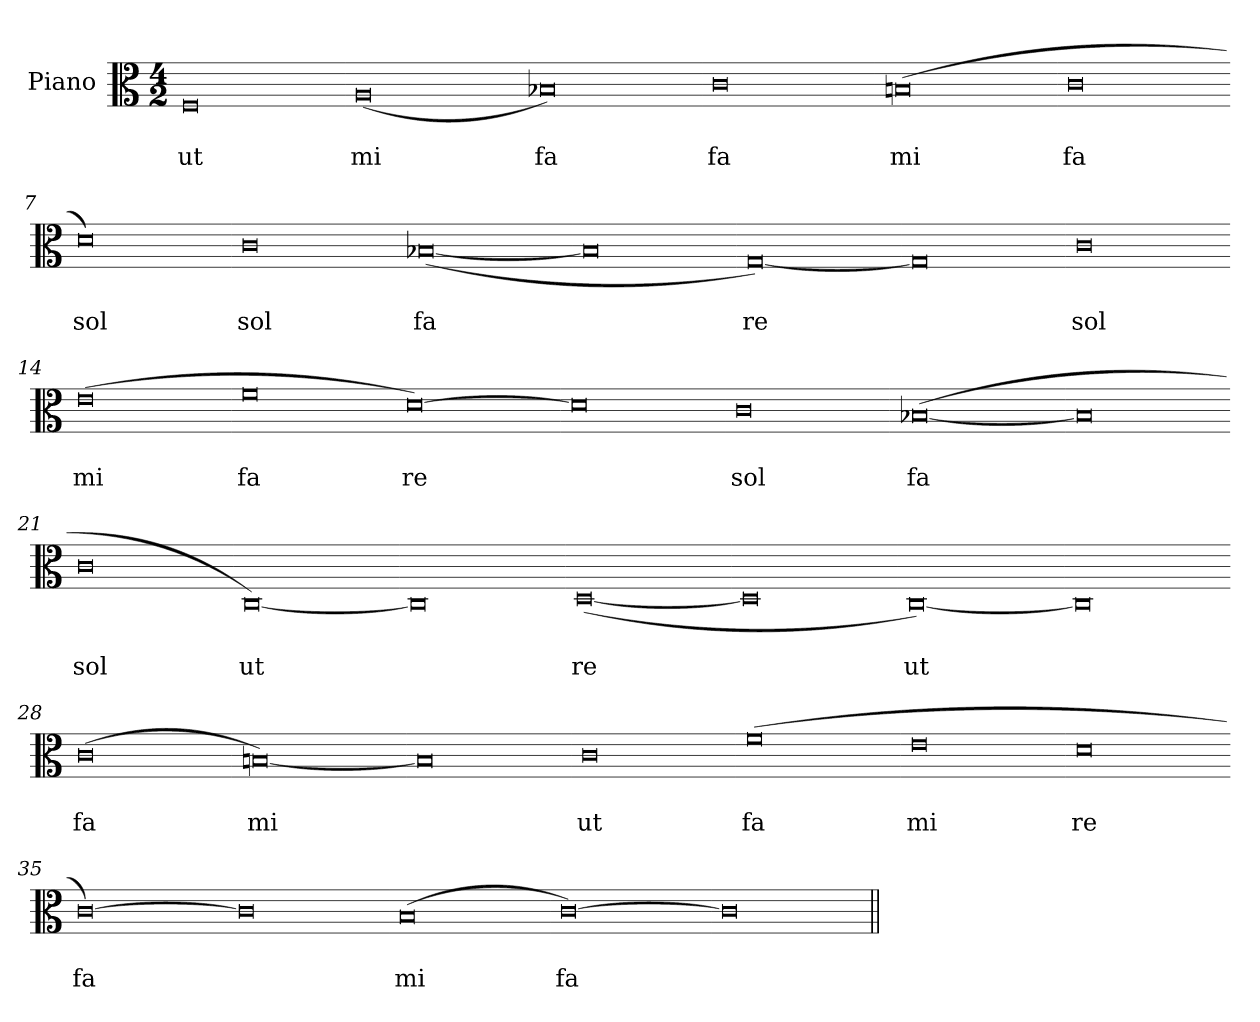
**kern	**text	**text
*part1	*part1	*part1
*staff1	*staff1	*staff1
*I"Piano	*	*
*I'Pno.	*	*
*clefC3	*	*
*k[]	*	*
*M4/2	*	*
=1	=1	=1
!	!	!LO:LY:b
0F	.	ut
=2-	=2-	=2-
!	!	!LO:LY:b
(0A	.	mi
=3-	=3-	=3-
!	!	!LO:LY:b
0B-i)	.	fa
=4-	=4-	=4-
!	!	!LO:LY:b
0c	.	fa
=5-	=5-	=5-
!	!	!LO:LY:b
(0Bn	.	mi
=6-	=6-	=6-
!	!	!LO:LY:b
0c	.	fa
=7-	=7-	=7-
!	!	!LO:LY:b
0d)	.	sol
=8-	=8-	=8-
!	!	!LO:LY:b
0c	.	sol
=9-	=9-	=9-
!	!	!LO:LY:b
([0B-X/	.	fa
=10-	=10-	=10-
0B-]	.	.
!!LO:LB:g=z
=11-	=11-	=11-
!	!	!LO:LY:b
[0G/)	.	re
=12-	=12-	=12-
0G]	.	.
=13-	=13-	=13-
!	!	!LO:LY:b
0c	.	sol
=14-	=14-	=14-
!	!	!LO:LY:b
(0e	.	mi
=15-	=15-	=15-
!	!	!LO:LY:b
0f	.	fa
=16-	=16-	=16-
!	!	!LO:LY:b
[0d\)	.	re
=17-	=17-	=17-
0d]	.	.
=18-	=18-	=18-
!	!	!LO:LY:b
0c	.	sol
=19-	=19-	=19-
!	!	!LO:LY:b
([0B-X/	.	fa
=20-	=20-	=20-
0B-]	.	.
=21-	=21-	=21-
!	!	!LO:LY:b
0c	.	sol
!!LO:LB:g=z
=22-	=22-	=22-
!	!	!LO:LY:b
[0C/)	.	ut
=23-	=23-	=23-
0C]	.	.
=24-	=24-	=24-
!	!	!LO:LY:b
([0D/	.	re
=25-	=25-	=25-
0D]	.	.
=26-	=26-	=26-
!	!	!LO:LY:b
[0C/)	.	ut
=27-	=27-	=27-
0C]	.	.
=28-	=28-	=28-
!	!	!LO:LY:b
(0c	.	fa
=29-	=29-	=29-
!	!	!LO:LY:b
[0Bn/)	.	mi
=30-	=30-	=30-
0B]	.	.
=31-	=31-	=31-
!	!	!LO:LY:b
0c	.	ut
=32-	=32-	=32-
!	!	!LO:LY:b
(0f	.	fa
!!LO:LB:g=z
=33-	=33-	=33-
!	!	!LO:LY:b
0e	.	mi
=34-	=34-	=34-
!	!	!LO:LY:b
0d	.	re
=35-	=35-	=35-
!	!	!LO:LY:b
[0c\)	.	fa
=36-	=36-	=36-
0c]	.	.
=37-	=37-	=37-
!	!	!LO:LY:b
(0B	.	mi
=38-	=38-	=38-
!	!	!LO:LY:b
[0c\)	.	fa
=39-	=39-	=39-
0c]	.	.
=||	=||	=||
*-	*-	*-
